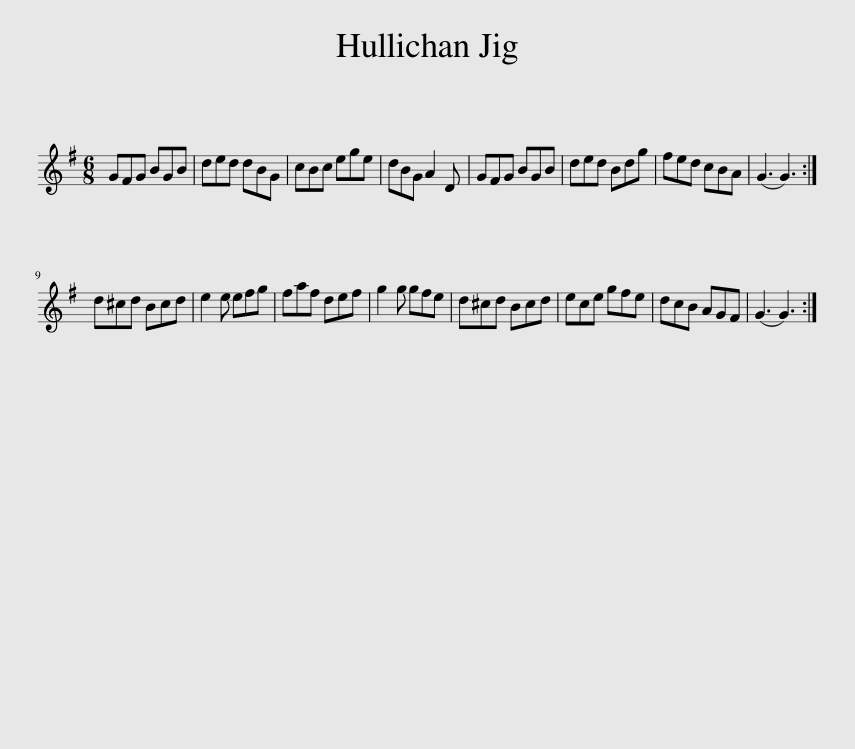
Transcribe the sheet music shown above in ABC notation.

X:1
L:1/8
M:6/8
I:linebreak $
K:G
V:1 treble
V:1
 GFG BGB | ded dBG | cBc ege | dBG A2 D | GFG BGB | %5
 ded Bdg | fed cBA | (G3 G3) :|$ d^cd Bcd | e2 e efg | %10
 faf def | g2 g gfe | d^cd Bcd | ece gfe | dcB AGF | %15
 (G3 G3) :| %16
